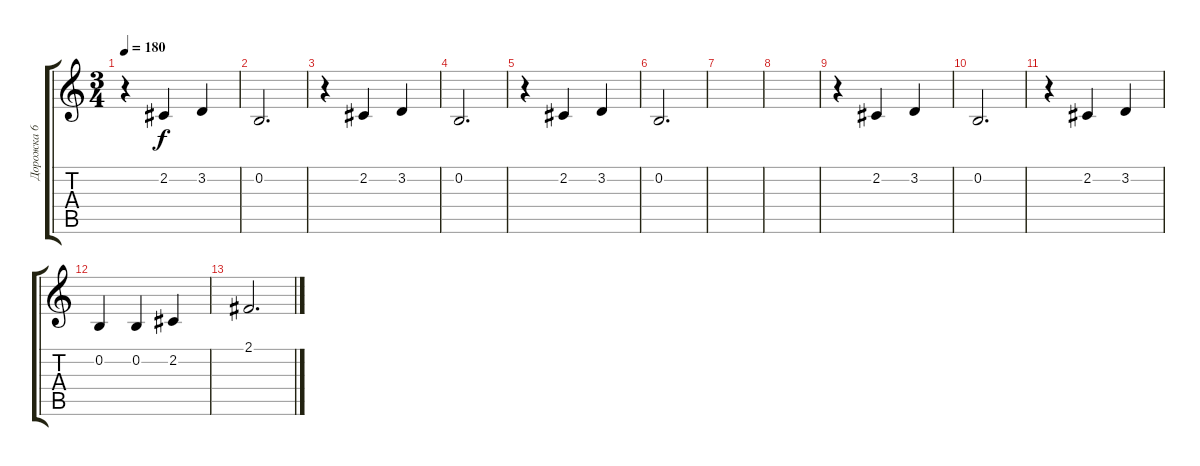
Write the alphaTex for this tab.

\track ("Дорожка 6" "Дорожка 6") {instrument vibraphone}
\staff {score tabs}
\tuning (E4 B3 G3 D3 A2 E2) {hide}
\ts (3 4)
\tempo 180
\clef g2
\ks c
r.4{dy f} 2.2.4 3.2.4 |
0.2.2{d} |
r.4 2.2.4 3.2.4 |
0.2.2{d} |
r.4 2.2.4 3.2.4 |
0.2.2{d} |
|
|
r.4 2.2.4 3.2.4 |
0.2.2{d} |
r.4 2.2.4 3.2.4 |
0.2.4 0.2.4 2.2.4 |
2.1.2{d}
